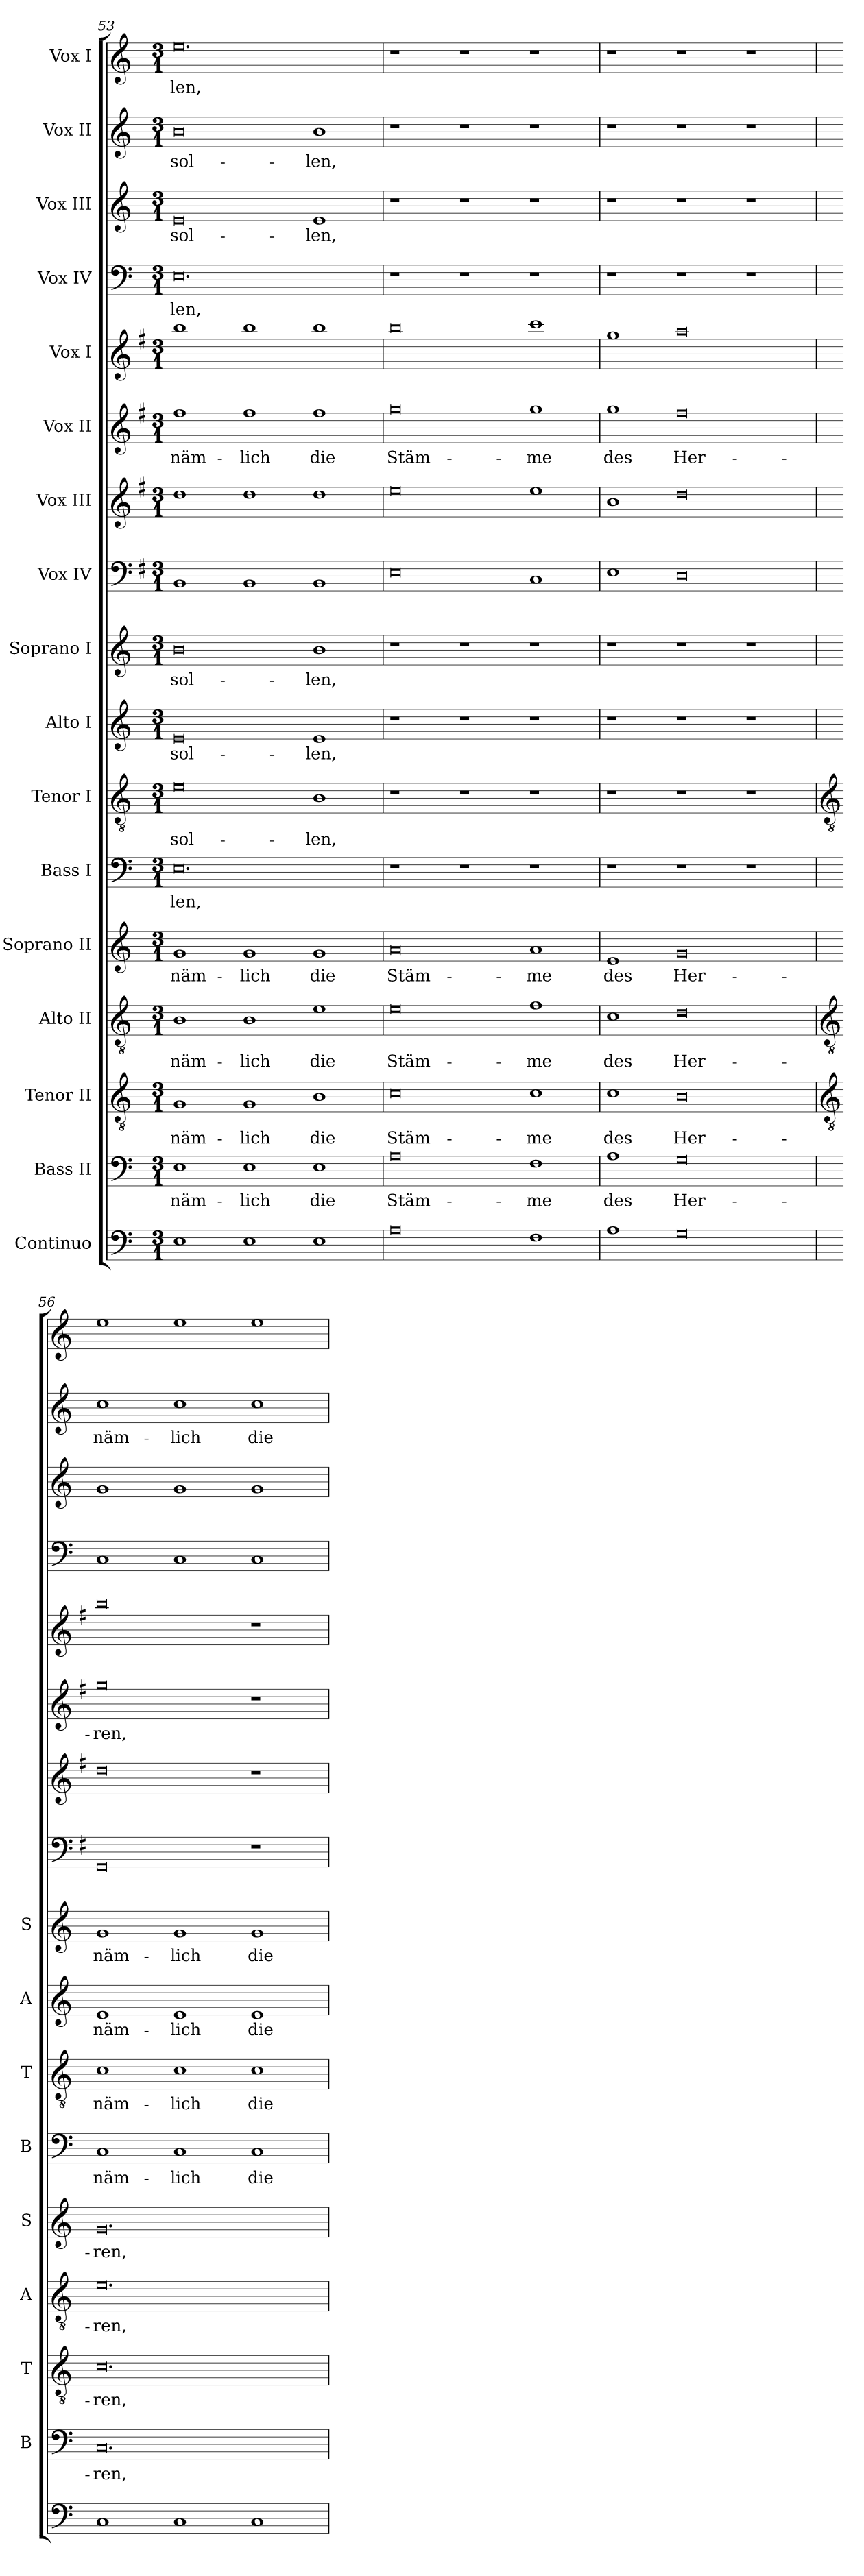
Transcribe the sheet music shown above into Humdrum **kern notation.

**kern	**kern	**text	**kern	**text	**kern	**text	**kern	**text	**kern	**text	**kern	**text	**kern	**text	**kern	**text	**kern	**kern	**kern	**text	**kern	**kern	**text	**kern	**text	**kern	**text	**kern	**text
*part17	*part16	*part16	*part15	*part15	*part14	*part14	*part13	*part13	*part12	*part12	*part11	*part11	*part10	*part10	*part9	*part9	*part8	*part7	*part6	*part6	*part5	*part4	*part4	*part3	*part3	*part2	*part2	*part1	*part1
*staff17	*staff16	*staff16	*staff15	*staff15	*staff14	*staff14	*staff13	*staff13	*staff12	*staff12	*staff11	*staff11	*staff10	*staff10	*staff9	*staff9	*staff8	*staff7	*staff6	*staff6	*staff5	*staff4	*staff4	*staff3	*staff3	*staff2	*staff2	*staff1	*staff1
*I"Continuo	*I"Bass II	*	*I"Tenor II	*	*I"Alto II	*	*I"Soprano II	*	*I"Bass I	*	*I"Tenor I	*	*I"Alto I	*	*I"Soprano I	*	*I"Vox IV	*I"Vox III	*I"Vox II	*	*I"Vox I	*I"Vox IV	*	*I"Vox III	*	*I"Vox II	*	*I"Vox I	*
*	*I'B	*	*I'T	*	*I'A	*	*I'S	*	*I'B	*	*I'T	*	*I'A	*	*I'S	*	*	*	*	*	*	*	*	*	*	*	*	*	*
*clefF4	*clefF4	*	*clefGv2	*	*clefGv2	*	*clefG2	*	*clefF4	*	*clefGv2	*	*clefG2	*	*clefG2	*	*clefF4	*clefG2	*clefG2	*	*clefG2	*clefF4	*	*clefG2	*	*clefG2	*	*clefG2	*
*	*	*	*	*	*	*	*	*	*	*	*	*	*	*	*	*	*ITrd4c7	*ITrd4c7	*ITrd4c7	*	*ITrd4c7	*	*	*	*	*	*	*	*
*k[]	*k[]	*	*k[]	*	*k[]	*	*k[]	*	*k[]	*	*k[]	*	*k[]	*	*k[]	*	*k[]	*k[]	*k[]	*	*k[]	*k[]	*	*k[]	*	*k[]	*	*k[]	*
*C:	*C:	*	*C:	*	*C:	*	*C:	*	*C:	*	*C:	*	*C:	*	*C:	*	*C:	*C:	*C:	*	*C:	*C:	*	*C:	*	*C:	*	*C:	*
*M3/1	*M3/1	*	*M3/1	*	*M3/1	*	*M3/1	*	*M3/1	*	*M3/1	*	*M3/1	*	*M3/1	*	*M3/1	*M3/1	*M3/1	*	*M3/1	*M3/1	*	*M3/1	*	*M3/1	*	*M3/1	*
=53	=53	=53	=53	=53	=53	=53	=53	=53	=53	=53	=53	=53	=53	=53	=53	=53	=53	=53	=53	=53	=53	=53	=53	=53	=53	=53	=53	=53	=53
!	!	!LO:LY:b	!	!LO:LY:b	!	!LO:LY:b	!	!LO:LY:b	!	!LO:LY:b	!	!LO:LY:b	!	!LO:LY:b	!	!LO:LY:b	!	!	!	!LO:LY:b	!	!	!LO:LY:b	!	!LO:LY:b	!	!LO:LY:b	!	!LO:LY:b
1E	1E	näm-	1G	näm-	1B	näm-	1g	näm-	0.E	-len,	0e	sol-	0e	sol-	0b	sol-	1EE	1g	1b	näm-	1ee	0.E	-len,	0e	sol-	0b	sol-	0.ee	-len,
!	!	!LO:LY:b	!	!LO:LY:b	!	!LO:LY:b	!	!LO:LY:b	!	!	!	!	!	!	!	!	!	!	!	!LO:LY:b	!	!	!	!	!	!	!	!	!
1E	1E	-lich	1G	-lich	1B	-lich	1g	-lich	.	.	.	.	.	.	.	.	1EE	1g	1b	-lich	1ee	.	.	.	.	.	.	.	.
!	!	!LO:LY:b	!	!LO:LY:b	!	!LO:LY:b	!	!LO:LY:b	!	!	!	!LO:LY:b	!	!LO:LY:b	!	!LO:LY:b	!	!	!	!LO:LY:b	!	!	!	!	!LO:LY:b	!	!LO:LY:b	!	!
1E	1E	die	1B	die	1e	die	1g	die	.	.	1B	-len,	1e	-len,	1b	-len,	1EE	1g	1b	die	1ee	.	.	1e	-len,	1b	-len,	.	.
=54	=54	=54	=54	=54	=54	=54	=54	=54	=54	=54	=54	=54	=54	=54	=54	=54	=54	=54	=54	=54	=54	=54	=54	=54	=54	=54	=54	=54	=54
!	!	!LO:LY:b	!	!LO:LY:b	!	!LO:LY:b	!	!LO:LY:b	!	!	!	!	!	!	!	!	!	!	!	!LO:LY:b	!	!	!	!	!	!	!	!	!
0A	0A	Stäm-	0c	Stäm-	0e	Stäm-	0a	Stäm-	1r	.	1r	.	1r	.	1r	.	0AA	0a	0cc	Stäm-	0ee	1r	.	1r	.	1r	.	1r	.
.	.	.	.	.	.	.	.	.	1r	.	1r	.	1r	.	1r	.	.	.	.	.	.	1r	.	1r	.	1r	.	1r	.
!	!	!LO:LY:b	!	!LO:LY:b	!	!LO:LY:b	!	!LO:LY:b	!	!	!	!	!	!	!	!	!	!	!	!LO:LY:b	!	!	!	!	!	!	!	!	!
1F	1F	-me	1c	-me	1f	-me	1a	-me	1r	.	1r	.	1r	.	1r	.	1FF	1a	1cc	-me	1ff	1r	.	1r	.	1r	.	1r	.
=55	=55	=55	=55	=55	=55	=55	=55	=55	=55	=55	=55	=55	=55	=55	=55	=55	=55	=55	=55	=55	=55	=55	=55	=55	=55	=55	=55	=55	=55
!	!	!LO:LY:b	!	!LO:LY:b	!	!LO:LY:b	!	!LO:LY:b	!	!	!	!	!	!	!	!	!	!	!	!LO:LY:b	!	!	!	!	!	!	!	!	!
1A	1A	des	1c	des	1c	des	1e	des	1r	.	1r	.	1r	.	1r	.	1AA	1e	1cc	des	1cc	1r	.	1r	.	1r	.	1r	.
!	!	!LO:LY:b	!	!LO:LY:b	!	!LO:LY:b	!	!LO:LY:b	!	!	!	!	!	!	!	!	!	!	!	!LO:LY:b	!	!	!	!	!	!	!	!	!
0G	0G	Her-	0B	Her-	0d	Her-	0g	Her-	1r	.	1r	.	1r	.	1r	.	0GG	0g	0b	Her-	0dd	1r	.	1r	.	1r	.	1r	.
.	.	.	.	.	.	.	.	.	1r	.	1r	.	1r	.	1r	.	.	.	.	.	.	1r	.	1r	.	1r	.	1r	.
!!LO:LB:g=z
=56	=56	=56	=56	=56	=56	=56	=56	=56	=56	=56	=56	=56	=56	=56	=56	=56	=56	=56	=56	=56	=56	=56	=56	=56	=56	=56	=56	=56	=56
*	*	*	*clefGv2	*	*clefGv2	*	*	*	*	*	*clefGv2	*	*	*	*	*	*	*	*	*	*	*	*	*	*	*	*	*	*
!	!	!LO:LY:b	!	!LO:LY:b	!	!LO:LY:b	!	!LO:LY:b	!	!LO:LY:b	!	!LO:LY:b	!	!LO:LY:b	!	!LO:LY:b	!	!	!	!LO:LY:b	!	!	!	!	!	!	!LO:LY:b	!	!
1C	0.C	-ren,	0.c	-ren,	0.e	-ren,	0.g	-ren,	1C	näm-	1c	näm-	1e	näm-	1g	näm-	0CC	0g	0cc	-ren,	0ee	1C	.	1g	.	1cc	näm-	1ee	.
!	!	!	!	!	!	!	!	!	!	!LO:LY:b	!	!LO:LY:b	!	!LO:LY:b	!	!LO:LY:b	!	!	!	!	!	!	!	!	!	!	!LO:LY:b	!	!
1C	.	.	.	.	.	.	.	.	1C	-lich	1c	-lich	1e	-lich	1g	-lich	.	.	.	.	.	1C	.	1g	.	1cc	-lich	1ee	.
!	!	!	!	!	!	!	!	!	!	!LO:LY:b	!	!LO:LY:b	!	!LO:LY:b	!	!LO:LY:b	!	!	!	!	!	!	!	!	!	!	!LO:LY:b	!	!
1C	.	.	.	.	.	.	.	.	1C	die	1c	die	1e	die	1g	die	1r	1r	1r	.	1r	1C	.	1g	.	1cc	die	1ee	.
=	=	=	=	=	=	=	=	=	=	=	=	=	=	=	=	=	=	=	=	=	=	=	=	=	=	=	=	=	=
*-	*-	*-	*-	*-	*-	*-	*-	*-	*-	*-	*-	*-	*-	*-	*-	*-	*-	*-	*-	*-	*-	*-	*-	*-	*-	*-	*-	*-	*-
